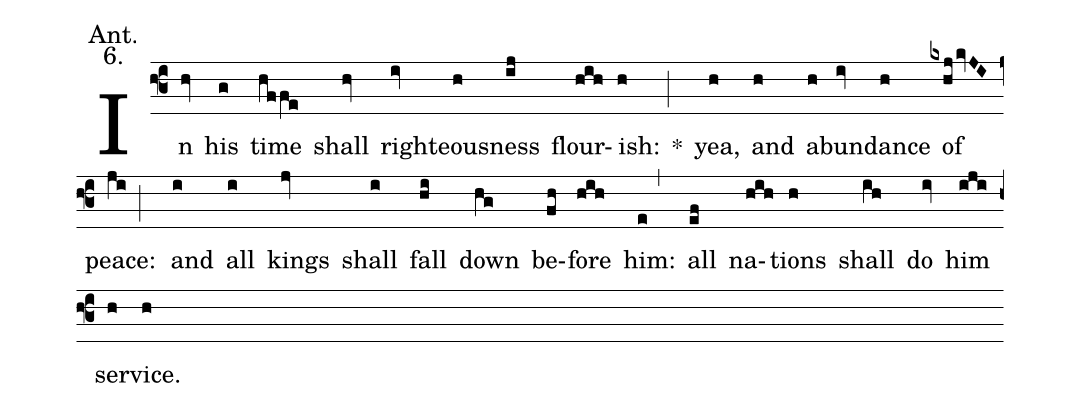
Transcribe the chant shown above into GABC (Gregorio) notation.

annotation: Ant.;
annotation: 6.;
%%
(f3) In(hv) his(g) time(hffe) shall(hv) right(iv)eous(h)ness(ij) flour(hih)ish:(h) <sp>*</sp>(;) yea,(h) and(h) a(h)bund(iv)ance(h) of(kxhjkvJI) peace:(ji;) and(i) all(i) kings(jv) shall(i) fall(hi) down(hg) be(fh)fore(hih) him:(e,) all(ef) na(hih)tions(h) shall(ih) do(iv) him(iji) ser(h)vice.(h)
